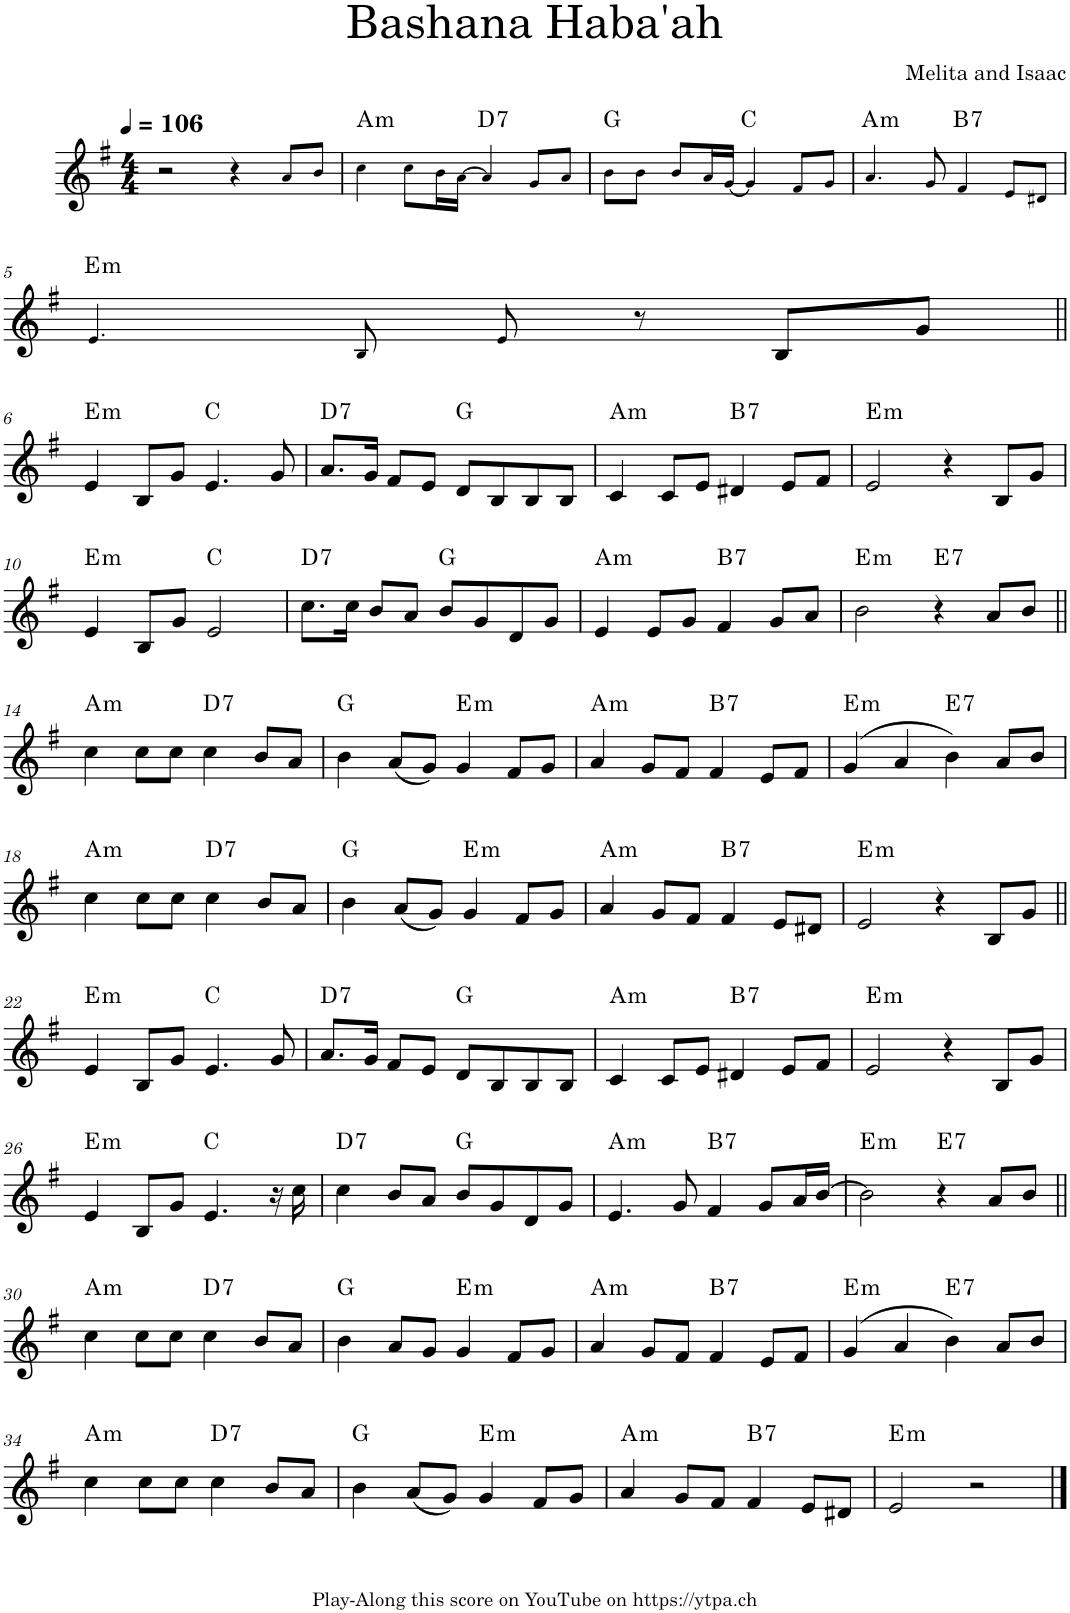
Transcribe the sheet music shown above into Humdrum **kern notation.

**kern	**harte
*part1	*part1
*staff1	*
*I"Piano	*
*I'Pno.	*
*clefG2	*
*k[f#]	*
*M4/4	*
*MM106	*
=1	=1
2r	.
4r	.
8a!/L	.
8b!/J	.
=2	=2
!	!LO:H:kt=m
4cc!\	A:min
8cc!\L	.
16b!\L	.
[16a!\JJ	.
!	!LO:H:kt=7
4a!/]	D:7
8g!/L	.
8a!/J	.
=3	=3
8b!\L	G:maj
8b!\J	.
8b!/L	.
16a!/L	.
[16g!/JJ	.
4g!/]	C:maj
8f#!/L	.
8g!/J	.
=4	=4
!	!LO:H:kt=m
4.a!/	A:min
8g!/	.
!	!LO:H:kt=7
4f#!/	B:7
8e!/L	.
8d#X!/J	.
!!LO:LB:g=z
=5	=5
!	!LO:H:kt=m
4.e!/	E:min
8B!/	.
8e!/	.
8r	.
8B/L	.
8g/J	.
!!LO:LB:g=z
=6||	=6||
!	!LO:H:kt=m
4e/	E:min
8B/L	.
8g/J	.
4.e/	C:maj
8g/	.
=7	=7
!	!LO:H:kt=7
8.a/L	D:7
16g/Jk	.
8f#/L	.
8e/J	.
8d/L	G:maj
8B/	.
8B/	.
8B/J	.
=8	=8
!	!LO:H:kt=m
4c/	A:min
8c/L	.
8e/J	.
!	!LO:H:kt=7
4d#X/	B:7
8e/L	.
8f#/J	.
=9	=9
!	!LO:H:kt=m
2e/	E:min
4r	.
8B/L	.
8g/J	.
!!LO:LB:g=z
=10	=10
!	!LO:H:kt=m
4e/	E:min
8B/L	.
8g/J	.
2e/	C:maj
=11	=11
!	!LO:H:kt=7
8.cc\L	D:7
16cc\Jk	.
8b/L	.
8a/J	.
8b/L	G:maj
8g/	.
8d/	.
8g/J	.
=12	=12
!	!LO:H:kt=m
4e/	A:min
8e/L	.
8g/J	.
!	!LO:H:kt=7
4f#/	B:7
8g/L	.
8a/J	.
=13	=13
!	!LO:H:kt=m
2b\	E:min
!	!LO:H:kt=7
4r	E:7
8a/L	.
8b/J	.
!!LO:LB:g=z
=14||	=14||
!	!LO:H:kt=m
4cc\	A:min
8cc\L	.
8cc\J	.
!	!LO:H:kt=7
4cc\	D:7
8b/L	.
8a/J	.
=15	=15
4b\	G:maj
(8a/L	.
8g/J)	.
!	!LO:H:kt=m
4g/	E:min
8f#/L	.
8g/J	.
=16	=16
!	!LO:H:kt=m
4a/	A:min
8g/L	.
8f#/J	.
!	!LO:H:kt=7
4f#/	B:7
8e/L	.
8f#/J	.
=17	=17
!	!LO:H:kt=m
(4g/	E:min
4a/	.
!	!LO:H:kt=7
4b\)	E:7
8a/L	.
8b/J	.
!!LO:LB:g=z
=18	=18
!	!LO:H:kt=m
4cc\	A:min
8cc\L	.
8cc\J	.
!	!LO:H:kt=7
4cc\	D:7
8b/L	.
8a/J	.
=19	=19
4b\	G:maj
(8a/L	.
8g/J)	.
!	!LO:H:kt=m
4g/	E:min
8f#/L	.
8g/J	.
=20	=20
!	!LO:H:kt=m
4a/	A:min
8g/L	.
8f#/J	.
!	!LO:H:kt=7
4f#/	B:7
8e/L	.
8d#X/J	.
=21	=21
!	!LO:H:kt=m
2e/	E:min
4r	.
8B/L	.
8g/J	.
!!LO:LB:g=z
=22||	=22||
!	!LO:H:kt=m
4e/	E:min
8B/L	.
8g/J	.
4.e/	C:maj
8g/	.
=23	=23
!	!LO:H:kt=7
8.a/L	D:7
16g/Jk	.
8f#/L	.
8e/J	.
8d/L	G:maj
8B/	.
8B/	.
8B/J	.
=24	=24
!	!LO:H:kt=m
4c/	A:min
8c/L	.
8e/J	.
!	!LO:H:kt=7
4d#X/	B:7
8e/L	.
8f#/J	.
=25	=25
!	!LO:H:kt=m
2e/	E:min
4r	.
8B/L	.
8g/J	.
!!LO:LB:g=z
=26	=26
!	!LO:H:kt=m
4e/	E:min
8B/L	.
8g/J	.
4.e/	C:maj
16r	.
16cc\	.
=27	=27
!	!LO:H:kt=7
4cc\	D:7
8b/L	.
8a/J	.
8b/L	G:maj
8g/	.
8d/	.
8g/J	.
=28	=28
!	!LO:H:kt=m
4.e/	A:min
8g/	.
!	!LO:H:kt=7
4f#/	B:7
8g/L	.
16a/L	.
[16b/JJ	.
=29	=29
!	!LO:H:kt=m
2b\]	E:min
!	!LO:H:kt=7
4r	E:7
8a/L	.
8b/J	.
!!LO:LB:g=z
=30||	=30||
!	!LO:H:kt=m
4cc\	A:min
8cc\L	.
8cc\J	.
!	!LO:H:kt=7
4cc\	D:7
8b/L	.
8a/J	.
=31	=31
4b\	G:maj
8a/L	.
8g/J	.
!	!LO:H:kt=m
4g/	E:min
8f#/L	.
8g/J	.
=32	=32
!	!LO:H:kt=m
4a/	A:min
8g/L	.
8f#/J	.
!	!LO:H:kt=7
4f#/	B:7
8e/L	.
8f#/J	.
=33	=33
!	!LO:H:kt=m
(4g/	E:min
4a/	.
!	!LO:H:kt=7
4b\)	E:7
8a/L	.
8b/J	.
!!LO:LB:g=z
=34	=34
!	!LO:H:kt=m
4cc\	A:min
8cc\L	.
8cc\J	.
!	!LO:H:kt=7
4cc\	D:7
8b/L	.
8a/J	.
=35	=35
4b\	G:maj
(8a/L	.
8g/J)	.
!	!LO:H:kt=m
4g/	E:min
8f#/L	.
8g/J	.
=36	=36
!	!LO:H:kt=m
4a/	A:min
8g/L	.
8f#/J	.
!	!LO:H:kt=7
4f#/	B:7
8e/L	.
8d#X/J	.
=37	=37
!	!LO:H:kt=m
2e/	E:min
2r	.
==	==
*-	*-
